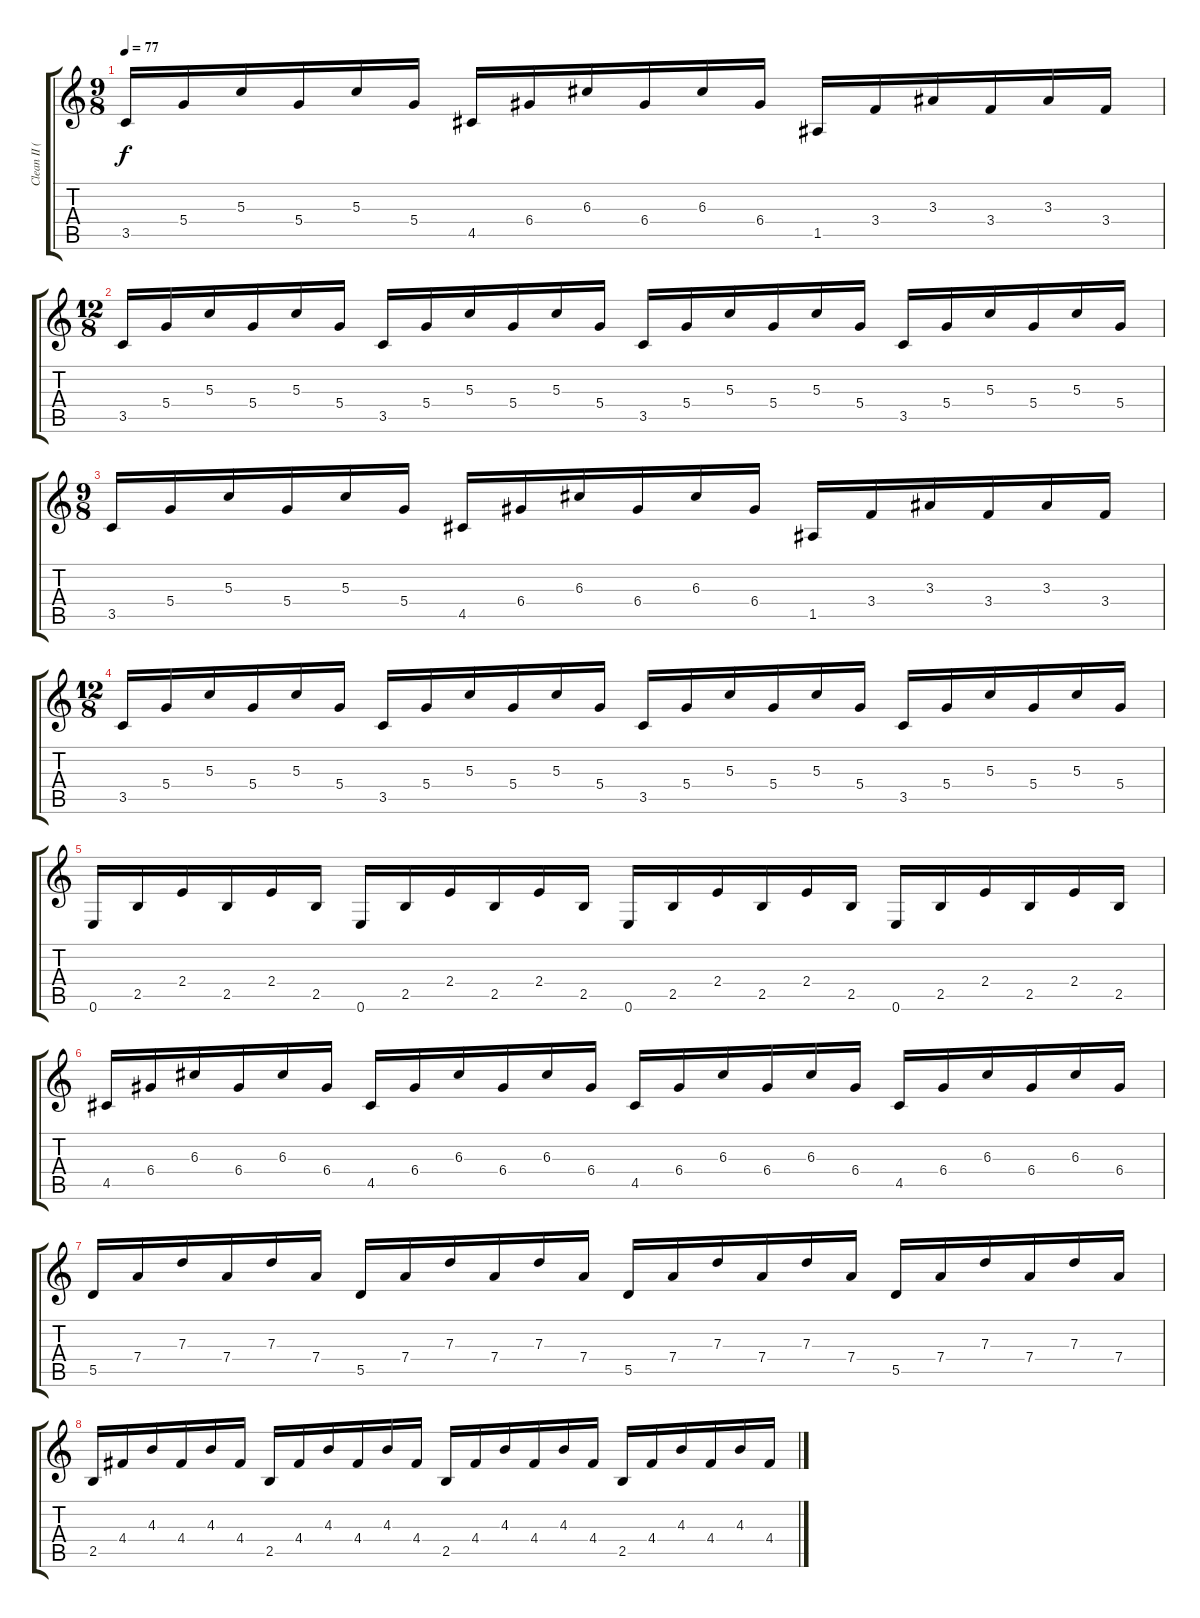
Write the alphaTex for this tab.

\track ("Clean II (Janick)" "Clean II (") {instrument electricguitarclean}
\staff {score tabs}
\tuning (E4 B3 G3 D3 A2 E2) {hide}
\ts (9 8)
\tempo 77
\clef g2
\ks c
3.5.16{dy f} 5.4.16 5.3.16 5.4.16 5.3.16 5.4.16 4.5.16 6.4.16 6.3.16 6.4.16 6.3.16 6.4.16 1.5.16 3.4.16 3.3.16 3.4.16 3.3.16 3.4.16 |
\ts (12 8)
3.5.16 5.4.16 5.3.16 5.4.16 5.3.16 5.4.16 3.5.16 5.4.16 5.3.16 5.4.16 5.3.16 5.4.16 3.5.16 5.4.16 5.3.16 5.4.16 5.3.16 5.4.16 3.5.16 5.4.16 5.3.16 5.4.16 5.3.16 5.4.16 |
\ts (9 8)
3.5.16 5.4.16 5.3.16 5.4.16 5.3.16 5.4.16 4.5.16 6.4.16 6.3.16 6.4.16 6.3.16 6.4.16 1.5.16 3.4.16 3.3.16 3.4.16 3.3.16 3.4.16 |
\ts (12 8)
3.5.16 5.4.16 5.3.16 5.4.16 5.3.16 5.4.16 3.5.16 5.4.16 5.3.16 5.4.16 5.3.16 5.4.16 3.5.16 5.4.16 5.3.16 5.4.16 5.3.16 5.4.16 3.5.16 5.4.16 5.3.16 5.4.16 5.3.16 5.4.16 |
0.6.16 2.5.16 2.4.16 2.5.16 2.4.16 2.5.16 0.6.16 2.5.16 2.4.16 2.5.16 2.4.16 2.5.16 0.6.16 2.5.16 2.4.16 2.5.16 2.4.16 2.5.16 0.6.16 2.5.16 2.4.16 2.5.16 2.4.16 2.5.16 |
4.5.16 6.4.16 6.3.16 6.4.16 6.3.16 6.4.16 4.5.16 6.4.16 6.3.16 6.4.16 6.3.16 6.4.16 4.5.16 6.4.16 6.3.16 6.4.16 6.3.16 6.4.16 4.5.16 6.4.16 6.3.16 6.4.16 6.3.16 6.4.16 |
5.5.16 7.4.16 7.3.16 7.4.16 7.3.16 7.4.16 5.5.16 7.4.16 7.3.16 7.4.16 7.3.16 7.4.16 5.5.16 7.4.16 7.3.16 7.4.16 7.3.16 7.4.16 5.5.16 7.4.16 7.3.16 7.4.16 7.3.16 7.4.16 |
2.5.16 4.4.16 4.3.16 4.4.16 4.3.16 4.4.16 2.5.16 4.4.16 4.3.16 4.4.16 4.3.16 4.4.16 2.5.16 4.4.16 4.3.16 4.4.16 4.3.16 4.4.16 2.5.16 4.4.16 4.3.16 4.4.16 4.3.16 4.4.16
